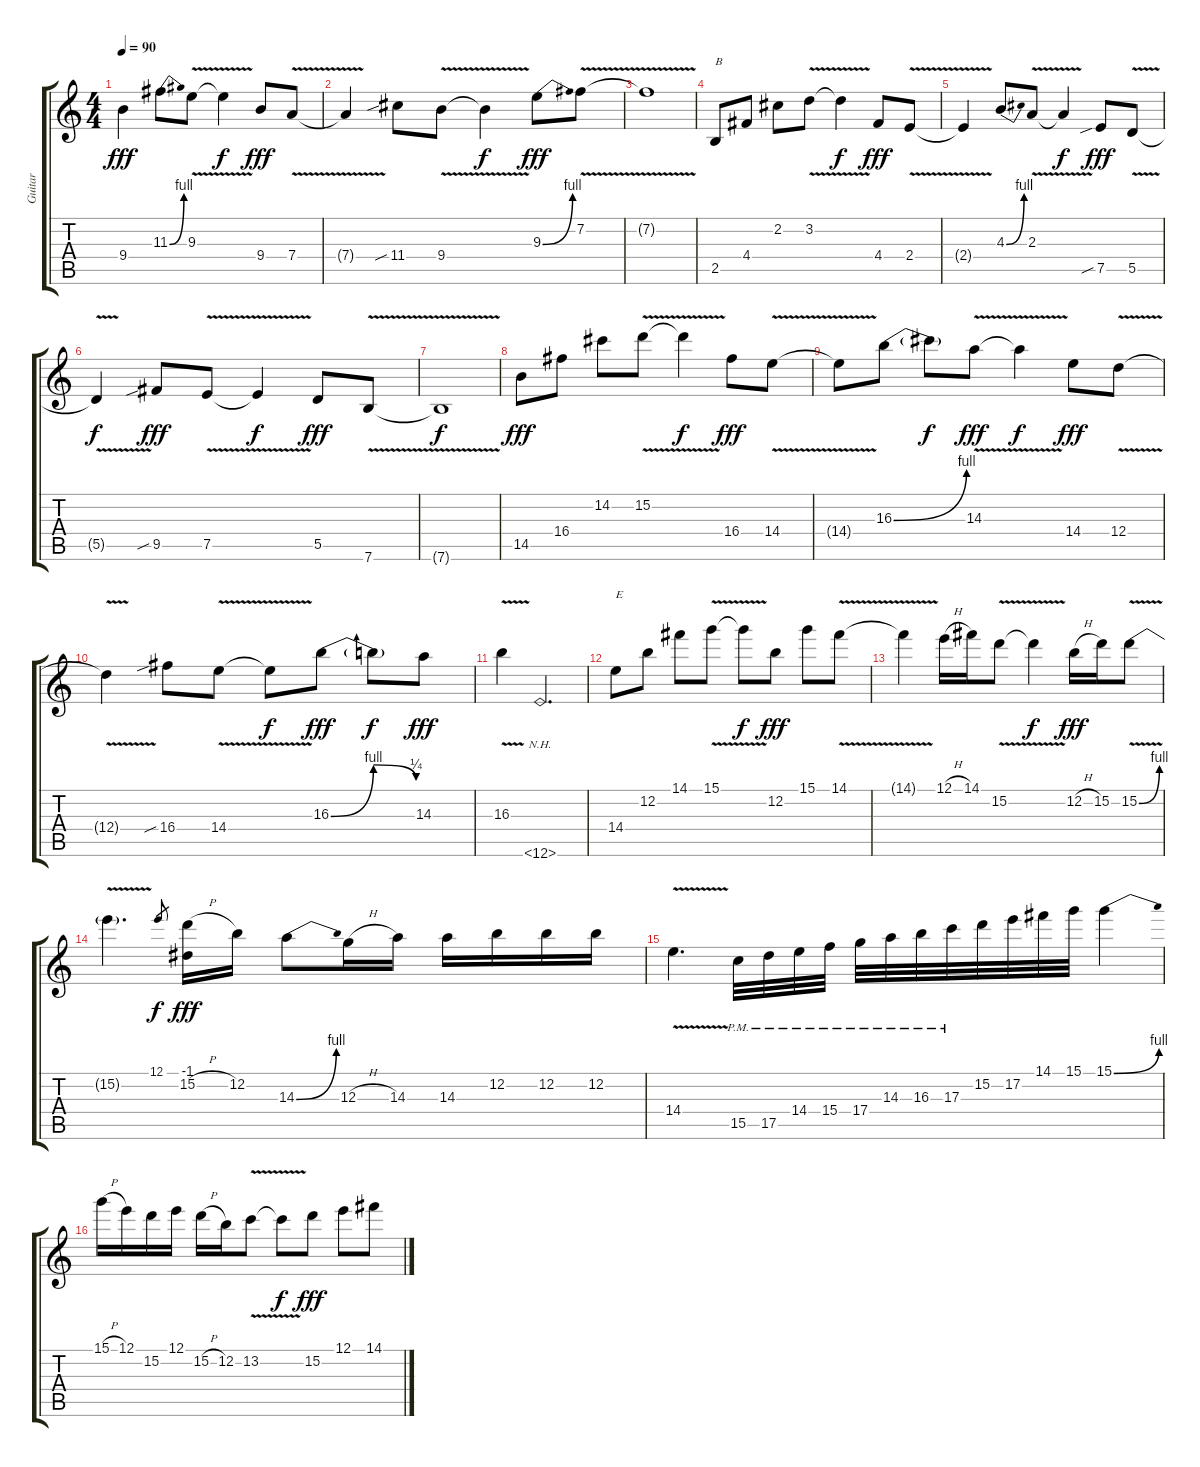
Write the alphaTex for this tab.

\track ("Guitar" "Guitar") {mute instrument overdrivenguitar}
\staff {score tabs}
\tuning (E4 B3 G3 D3 A2 E2) {hide}
\ts (4 4)
\tempo 90
\clef g2
\ks c
9.4{t}.4{dy fff} 11.3{be (bend 0 0 60 4)}.8 9.3{v}.8 9.3{t}.4{dy f} 9.4.8{dy fff} 7.4{v}.8 |
7.4{t}.4 11.4{sib}.8 9.4{v}.8 9.4{t}.4{dy f} 9.3{be (bend 0 0 60 4)}.8{dy fff} 7.2{v}.8 |
7.2{t}.1 |
2.5.8{txt "B"} 4.4.8 2.2.8 3.2{v}.8 3.2{t}.4{dy f} 4.4.8{dy fff} 2.4{v}.8 |
2.4{t}.4 4.3{be (bend 0 0 60 4)}.8 2.3{v}.8 2.3{t}.4{dy f} 7.5{sib}.8{dy fff} 5.5{v}.8 |
5.5{t}.4{dy f} 9.5{sib}.8{dy fff} 7.5{v}.8 7.5{t}.4{dy f} 5.5.8{dy fff} 7.6{v}.8 |
7.6{t}.1{dy f} |
14.5.8{dy fff} 16.4.8 14.2.8 15.2{v}.8 15.2{t}.4{dy f} 16.4.8{dy fff} 14.4{v}.8 |
14.4{t}.8 16.3{be (bend 0 0 60 4)}.8 16.3{t}.8{dy f} 14.3{v}.8{dy fff} 14.3{t}.4{dy f} 14.4.8{dy fff} 12.4{v}.8 |
12.4{t}.4 16.4{sib}.8 14.4{v}.8 14.4{t}.8{dy f} 16.3{be (bendrelease 0 0 30 4 30 4 60 1)}.8{dy fff} 16.3{t}.8{dy f} 14.3.8{dy fff} |
16.3{v}.4 12.6{nh}.2{d} |
14.4.8{txt "E"} 12.2.8 14.1.8 15.1{v}.8 15.1{t}.8{dy f} 12.2.8{dy fff} 15.1.8 14.1{v}.8 |
14.1{t}.4 12.1{h}.16 14.1.16 15.2{v}.8 15.2{t}.4{dy f} 12.2{h}.16{dy fff} 15.2.16 15.2{be (bend 0 0 60 4) v}.8 |
15.2{t}.4{d} 12.1.8{gr dy f} (-1.1 15.2{h}).16{dy fff} 12.2.16 14.3{be (bend 0 0 60 4)}.8 12.3{h}.16 14.3.16 14.3.16 12.2.16 12.2.16 12.2.16 |
14.4{v}.4{d} 15.5{pm}.32 17.5{pm}.32 14.4{pm}.32 15.4{pm}.32 17.4{pm}.32 14.3{pm}.32 16.3{pm}.32 17.3{pm}.32 15.2.32 17.2.32 14.1.32 15.1.32 15.1{be (bend 0 0 60 4)}.4 |
15.1{h}.16 12.1.16 15.2.16 12.1.16 15.2{h}.16 12.2.16 13.2{v}.8 13.2{t}.8{dy f} 15.2.8{dy fff} 12.1.8 14.1.8
